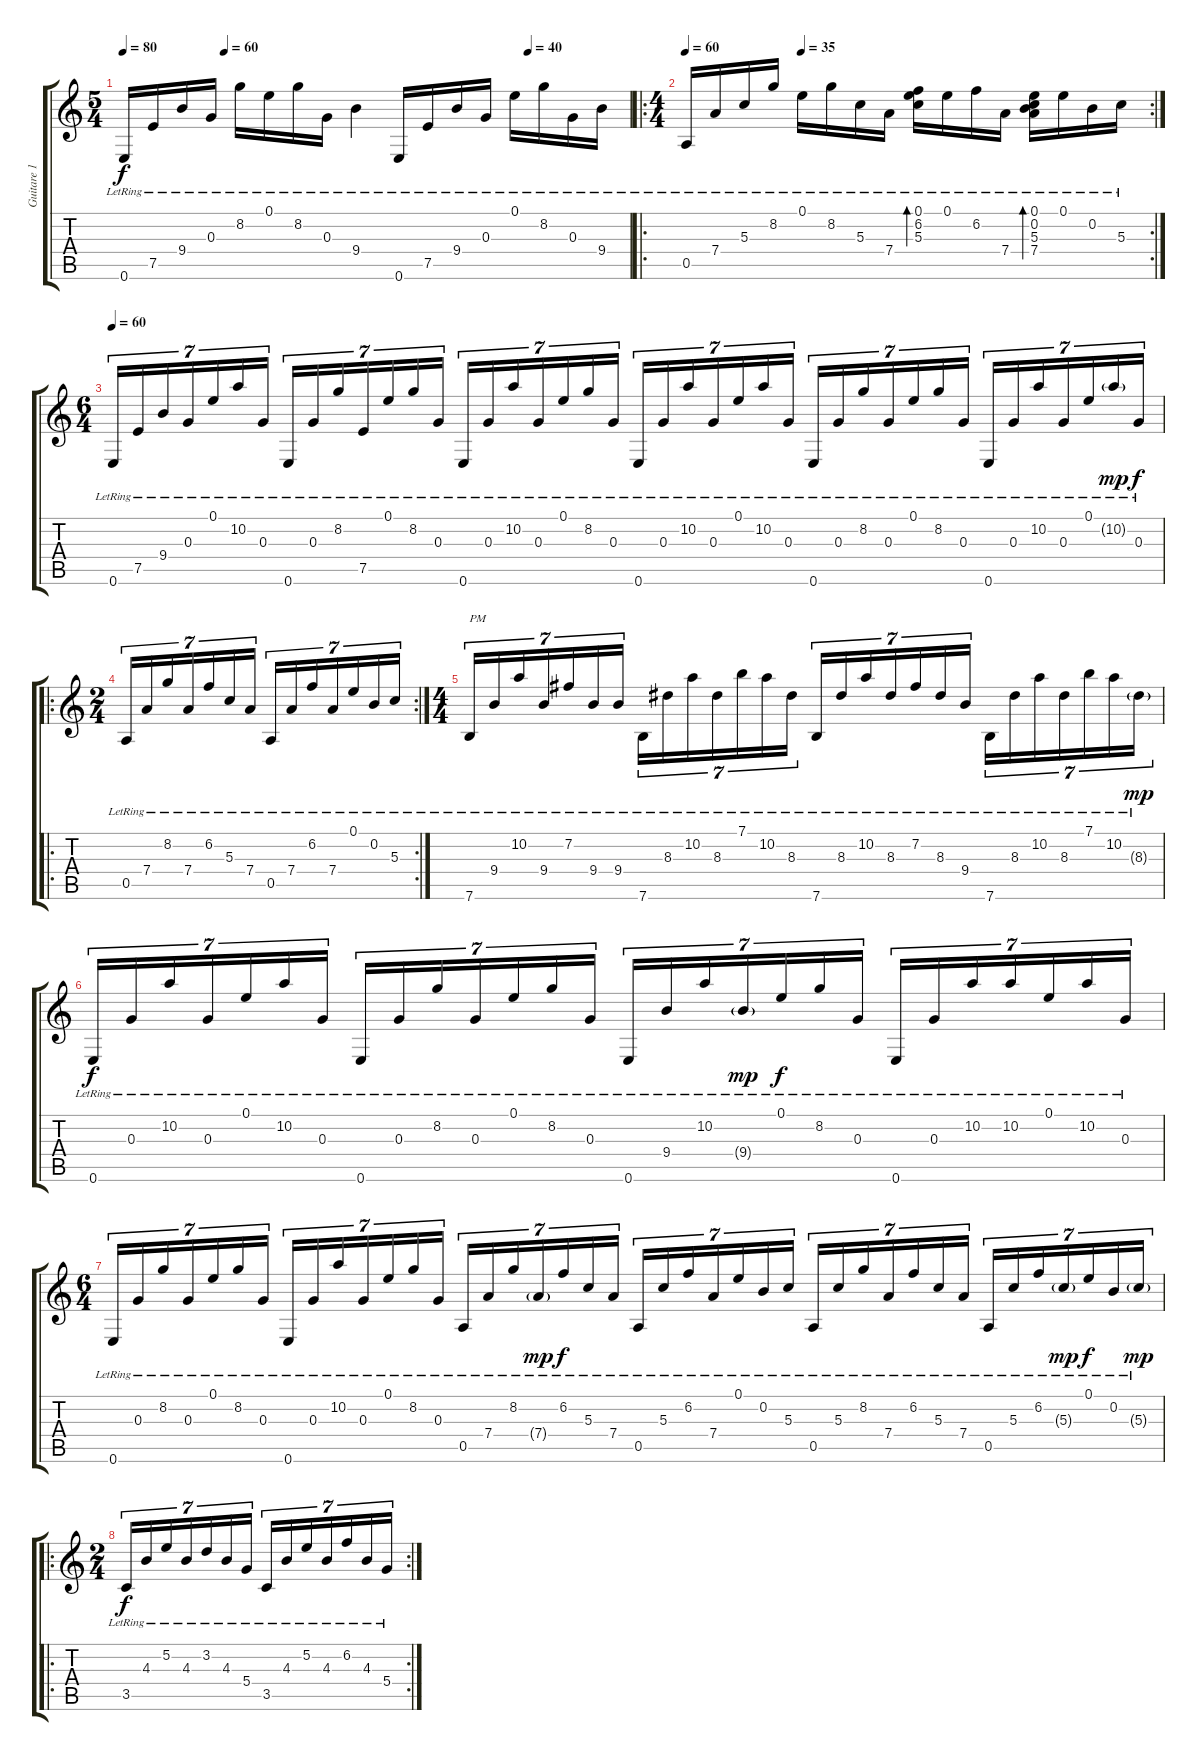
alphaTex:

\track ("Guitare 1" "Guitare 1") {instrument acousticguitarsteel}
\staff {score tabs}
\tuning (E4 B3 G3 D3 A2 E2) {hide}
\ts (5 4)
\tempo 80
\tempo (60 0.2)
\tempo (40 0.8)
\clef g2
\ks c
0.6{lr}.16{dy f} 7.5{lr}.16 9.4{lr}.16 0.3{lr}.16 8.2{lr}.16 0.1{lr}.16 8.2{lr}.16 0.3{lr}.16 9.4{lr}.4 0.6{lr}.16 7.5{lr}.16 9.4{lr}.16 0.3{lr}.16 0.1{lr}.16 8.2{lr}.16 0.3{lr}.16 9.4{lr}.16 |
\ro
\rc 2
\ts (4 4)
\tempo 60
\tempo (35 0.25)
0.5{lr}.16 7.4{lr}.16 5.3{lr}.16 8.2{lr}.16 0.1{lr}.16 8.2{lr}.16 5.3{lr}.16 7.4{lr}.16 (0.1{lr} 6.2{lr} 5.3{lr}).16{bd 480} 0.1{lr}.16 6.2{lr}.16 7.4{lr}.16 (0.1{lr} 0.2{lr} 5.3{lr} 7.4{lr}).16{bd 480} 0.1{lr}.16 0.2{lr}.16 5.3{lr}.16 |
\ts (6 4)
\tempo 60
0.6{lr}.16{tu (7 4)} 7.5{lr}.16{tu (7 4)} 9.4{lr}.16{tu (7 4)} 0.3{lr}.16{tu (7 4)} 0.1{lr}.16{tu (7 4)} 10.2{lr}.16{tu (7 4)} 0.3{lr}.16{tu (7 4)} 0.6{lr}.16{tu (7 4)} 0.3{lr}.16{tu (7 4)} 8.2{lr}.16{tu (7 4)} 7.5{lr}.16{tu (7 4)} 0.1{lr}.16{tu (7 4)} 8.2{lr}.16{tu (7 4)} 0.3{lr}.16{tu (7 4)} 0.6{lr}.16{tu (7 4)} 0.3{lr}.16{tu (7 4)} 10.2{lr}.16{tu (7 4)} 0.3{lr}.16{tu (7 4)} 0.1{lr}.16{tu (7 4)} 8.2{lr}.16{tu (7 4)} 0.3{lr}.16{tu (7 4)} 0.6{lr}.16{tu (7 4)} 0.3{lr}.16{tu (7 4)} 10.2{lr}.16{tu (7 4)} 0.3{lr}.16{tu (7 4)} 0.1{lr}.16{tu (7 4)} 10.2{lr}.16{tu (7 4)} 0.3{lr}.16{tu (7 4)} 0.6{lr}.16{tu (7 4)} 0.3{lr}.16{tu (7 4)} 8.2{lr}.16{tu (7 4)} 0.3{lr}.16{tu (7 4)} 0.1{lr}.16{tu (7 4)} 8.2{lr}.16{tu (7 4)} 0.3{lr}.16{tu (7 4)} 0.6{lr}.16{tu (7 4)} 0.3{lr}.16{tu (7 4)} 10.2{lr}.16{tu (7 4)} 0.3{lr}.16{tu (7 4)} 0.1{lr}.16{tu (7 4)} 10.2{g lr}.16{tu (7 4) dy mp} 0.3{lr}.16{tu (7 4) dy f} |
\ro
\rc 2
\ts (2 4)
0.5{lr}.16{tu (7 4)} 7.4{lr}.16{tu (7 4)} 8.2{lr}.16{tu (7 4)} 7.4{lr}.16{tu (7 4)} 6.2{lr}.16{tu (7 4)} 5.3{lr}.16{tu (7 4)} 7.4{lr}.16{tu (7 4)} 0.5{lr}.16{tu (7 4)} 7.4{lr}.16{tu (7 4)} 6.2{lr}.16{tu (7 4)} 7.4{lr}.16{tu (7 4)} 0.1{lr}.16{tu (7 4)} 0.2{lr}.16{tu (7 4)} 5.3{lr}.16{tu (7 4)} |
\ts (4 4)
7.6{lr}.16{tu (7 4) txt "PM"} 9.4{lr}.16{tu (7 4)} 10.2{lr}.16{tu (7 4)} 9.4{lr}.16{tu (7 4)} 7.2{lr}.16{tu (7 4)} 9.4{lr}.16{tu (7 4)} 9.4{lr}.16{tu (7 4)} 7.6{lr}.16{tu (7 4)} 8.3{lr}.16{tu (7 4)} 10.2{lr}.16{tu (7 4)} 8.3{lr}.16{tu (7 4)} 7.1{lr}.16{tu (7 4)} 10.2{lr}.16{tu (7 4)} 8.3{lr}.16{tu (7 4)} 7.6{lr}.16{tu (7 4)} 8.3{lr}.16{tu (7 4)} 10.2{lr}.16{tu (7 4)} 8.3{lr}.16{tu (7 4)} 7.2{lr}.16{tu (7 4)} 8.3{lr}.16{tu (7 4)} 9.4{lr}.16{tu (7 4)} 7.6{lr}.16{tu (7 4)} 8.3{lr}.16{tu (7 4)} 10.2{lr}.16{tu (7 4)} 8.3{lr}.16{tu (7 4)} 7.1{lr}.16{tu (7 4)} 10.2{lr}.16{tu (7 4)} 8.3{g lr}.16{tu (7 4) dy mp} |
0.6{lr}.16{tu (7 4) dy f} 0.3{lr}.16{tu (7 4)} 10.2{lr}.16{tu (7 4)} 0.3{lr}.16{tu (7 4)} 0.1{lr}.16{tu (7 4)} 10.2{lr}.16{tu (7 4)} 0.3{lr}.16{tu (7 4)} 0.6{lr}.16{tu (7 4)} 0.3{lr}.16{tu (7 4)} 8.2{lr}.16{tu (7 4)} 0.3{lr}.16{tu (7 4)} 0.1{lr}.16{tu (7 4)} 8.2{lr}.16{tu (7 4)} 0.3{lr}.16{tu (7 4)} 0.6{lr}.16{tu (7 4)} 9.4{lr}.16{tu (7 4)} 10.2{lr}.16{tu (7 4)} 9.4{g lr}.16{tu (7 4) dy mp} 0.1{lr}.16{tu (7 4) dy f} 8.2{lr}.16{tu (7 4)} 0.3{lr}.16{tu (7 4)} 0.6{lr}.16{tu (7 4)} 0.3{lr}.16{tu (7 4)} 10.2{lr}.16{tu (7 4)} 10.2{lr}.16{tu (7 4)} 0.1{lr}.16{tu (7 4)} 10.2{lr}.16{tu (7 4)} 0.3{lr}.16{tu (7 4)} |
\ts (6 4)
0.6{lr}.16{tu (7 4)} 0.3{lr}.16{tu (7 4)} 8.2{lr}.16{tu (7 4)} 0.3{lr}.16{tu (7 4)} 0.1{lr}.16{tu (7 4)} 8.2{lr}.16{tu (7 4)} 0.3{lr}.16{tu (7 4)} 0.6{lr}.16{tu (7 4)} 0.3{lr}.16{tu (7 4)} 10.2{lr}.16{tu (7 4)} 0.3{lr}.16{tu (7 4)} 0.1{lr}.16{tu (7 4)} 8.2{lr}.16{tu (7 4)} 0.3{lr}.16{tu (7 4)} 0.5{lr}.16{tu (7 4)} 7.4{lr}.16{tu (7 4)} 8.2{lr}.16{tu (7 4)} 7.4{g lr}.16{tu (7 4) dy mp} 6.2{lr}.16{tu (7 4) dy f} 5.3{lr}.16{tu (7 4)} 7.4{lr}.16{tu (7 4)} 0.5{lr}.16{tu (7 4)} 5.3{lr}.16{tu (7 4)} 6.2{lr}.16{tu (7 4)} 7.4{lr}.16{tu (7 4)} 0.1{lr}.16{tu (7 4)} 0.2{lr}.16{tu (7 4)} 5.3{lr}.16{tu (7 4)} 0.5{lr}.16{tu (7 4)} 5.3{lr}.16{tu (7 4)} 8.2{lr}.16{tu (7 4)} 7.4{lr}.16{tu (7 4)} 6.2{lr}.16{tu (7 4)} 5.3{lr}.16{tu (7 4)} 7.4{lr}.16{tu (7 4)} 0.5{lr}.16{tu (7 4)} 5.3{lr}.16{tu (7 4)} 6.2{lr}.16{tu (7 4)} 5.3{g lr}.16{tu (7 4) dy mp} 0.1{lr}.16{tu (7 4) dy f} 0.2{lr}.16{tu (7 4)} 5.3{g lr}.16{tu (7 4) dy mp} |
\ro
\rc 2
\ts (2 4)
3.5{lr}.16{tu (7 4) dy f} 4.3{lr}.16{tu (7 4)} 5.2{lr}.16{tu (7 4)} 4.3{lr}.16{tu (7 4)} 3.2{lr}.16{tu (7 4)} 4.3{lr}.16{tu (7 4)} 5.4{lr}.16{tu (7 4)} 3.5{lr}.16{tu (7 4)} 4.3{lr}.16{tu (7 4)} 5.2{lr}.16{tu (7 4)} 4.3{lr}.16{tu (7 4)} 6.2{lr}.16{tu (7 4)} 4.3{lr}.16{tu (7 4)} 5.4{lr}.16{tu (7 4)}
